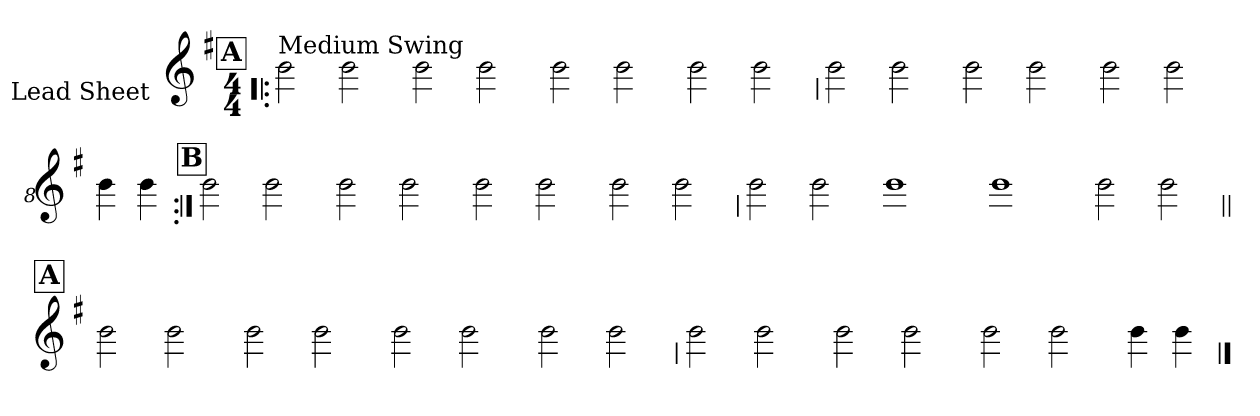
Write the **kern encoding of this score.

**kern
*part1
*staff1
*I"Lead Sheet
*stria0
*clefG2
*k[f#]
*G:
*M4/4
!!LO:REH:place=s1:a:t=A
=1!|:
!LO:TX:a:t=Medium Swing
2b
2b
=2-
2b
2b
=3-
2b
2b
=4-
2b
2b
!!LO:LB:g=z
=5
2b
2b
=6-
2b
2b
=7-
2b
2b
=8-
4b
4b
!!LO:LB:g=z
!!LO:REH:place=s1:a:t=B
=9:|!
2b
2b
=10-
2b
2b
=11-
2b
2b
=12-
2b
2b
!!LO:LB:g=z
=13
2b
2b
=14-
1b
=15-
1b
=16-
2b
2b
!!LO:LB:g=z
!!LO:REH:place=s1:a:t=A
=17||
2b
2b
=18-
2b
2b
=19-
2b
2b
=20-
2b
2b
!!LO:LB:g=z
=21
2b
2b
=22-
2b
2b
=23-
2b
2b
=24-
4b
4b
==
*-
